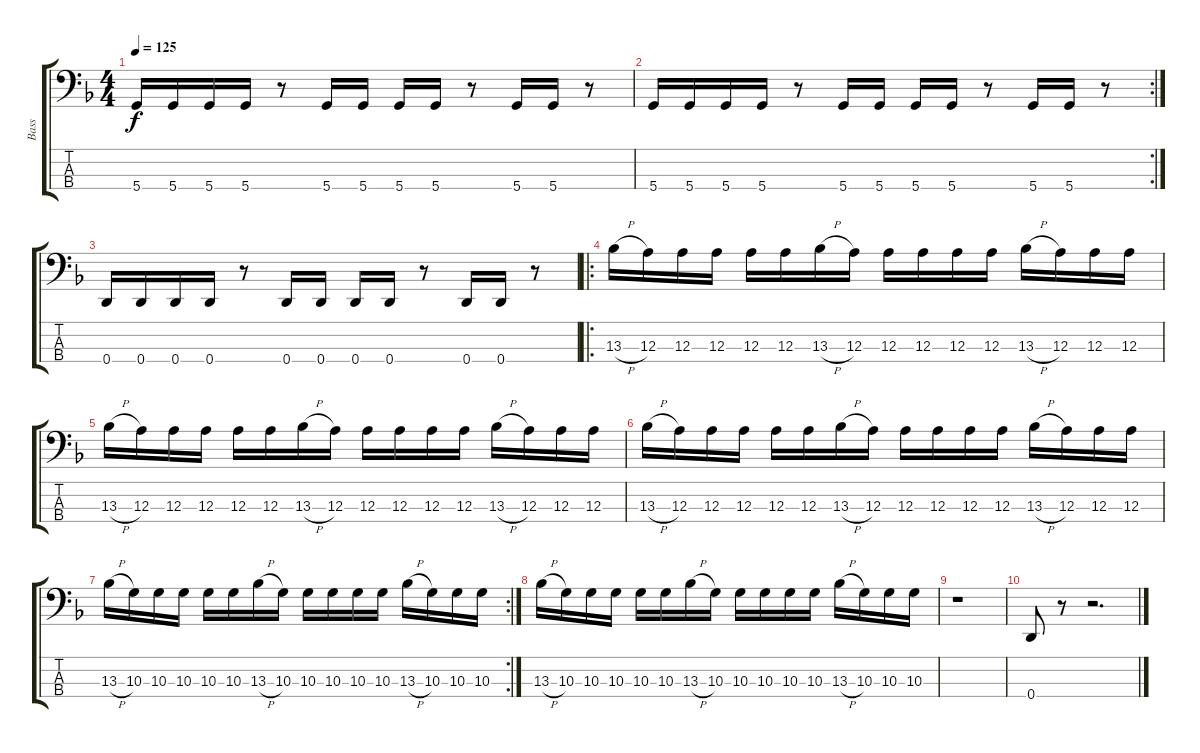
\track ("Bass" "Bass") {instrument electricbasspick}
\staff {score tabs}
\tuning (G2 D2 A1 D1) {hide}
\ts (4 4)
\tempo 125
\clef f4
\ks f
5.4.16{dy f} 5.4.16 5.4.16 5.4.16 r.8 5.4.16 5.4.16 5.4.16 5.4.16 r.8 5.4.16 5.4.16 r.8 |
\rc 2
5.4.16 5.4.16 5.4.16 5.4.16 r.8 5.4.16 5.4.16 5.4.16 5.4.16 r.8 5.4.16 5.4.16 r.8 |
0.4.16 0.4.16 0.4.16 0.4.16 r.8 0.4.16 0.4.16 0.4.16 0.4.16 r.8 0.4.16 0.4.16 r.8 |
\ro
13.3{h}.16 12.3.16 12.3.16 12.3.16 12.3.16 12.3.16 13.3{h}.16 12.3.16 12.3.16 12.3.16 12.3.16 12.3.16 13.3{h}.16 12.3.16 12.3.16 12.3.16 |
13.3{h}.16 12.3.16 12.3.16 12.3.16 12.3.16 12.3.16 13.3{h}.16 12.3.16 12.3.16 12.3.16 12.3.16 12.3.16 13.3{h}.16 12.3.16 12.3.16 12.3.16 |
13.3{h}.16 12.3.16 12.3.16 12.3.16 12.3.16 12.3.16 13.3{h}.16 12.3.16 12.3.16 12.3.16 12.3.16 12.3.16 13.3{h}.16 12.3.16 12.3.16 12.3.16 |
\rc 2
13.3{h}.16 10.3.16 10.3.16 10.3.16 10.3.16 10.3.16 13.3{h}.16 10.3.16 10.3.16 10.3.16 10.3.16 10.3.16 13.3{h}.16 10.3.16 10.3.16 10.3.16 |
13.3{h}.16 10.3.16 10.3.16 10.3.16 10.3.16 10.3.16 13.3{h}.16 10.3.16 10.3.16 10.3.16 10.3.16 10.3.16 13.3{h}.16 10.3.16 10.3.16 10.3.16 |
r.1 |
0.4.8 r.8 r.2{d}
